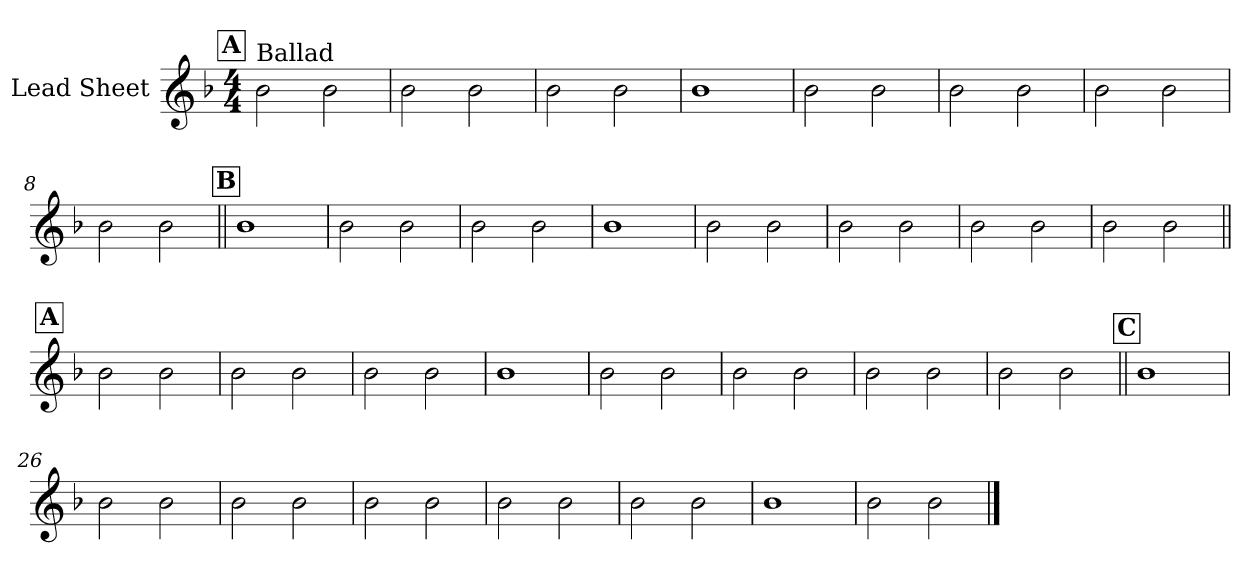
**kern
*part1
*staff1
*I"Lead Sheet
*clefG2
*k[b-]
*F:
*M4/4
!!LO:REH:place=s1:a:fs=14:t=A
=1
!LO:TX:a:t=Ballad
2b-\
2b-\
=2
2b-\
2b-\
=3
2b-\
2b-\
=4
1b-
!!LO:LB:g=z
=5
2b-\
2b-\
=6
2b-\
2b-\
=7
2b-\
2b-\
=8
2b-\
2b-\
!!LO:LB:g=z
!!LO:REH:place=s1:a:fs=14:t=B
=9||
1b-
=10
2b-\
2b-\
=11
2b-\
2b-\
=12
1b-
!!LO:LB:g=z
=13
2b-\
2b-\
=14
2b-\
2b-\
=15
2b-\
2b-\
=16
2b-\
2b-\
!!LO:LB:g=z
!!LO:REH:place=s1:a:fs=14:t=A
=17||
2b-\
2b-\
=18
2b-\
2b-\
=19
2b-\
2b-\
=20
1b-
!!LO:LB:g=z
=21
2b-\
2b-\
=22
2b-\
2b-\
=23
2b-\
2b-\
=24
2b-\
2b-\
!!LO:LB:g=z
!!LO:REH:place=s1:a:fs=14:t=C
=25||
1b-
=26
2b-\
2b-\
=27
2b-\
2b-\
=28
2b-\
2b-\
!!LO:LB:g=z
=29
2b-\
2b-\
=30
2b-\
2b-\
=31
1b-
=32
2b-\
2b-\
==
*-
